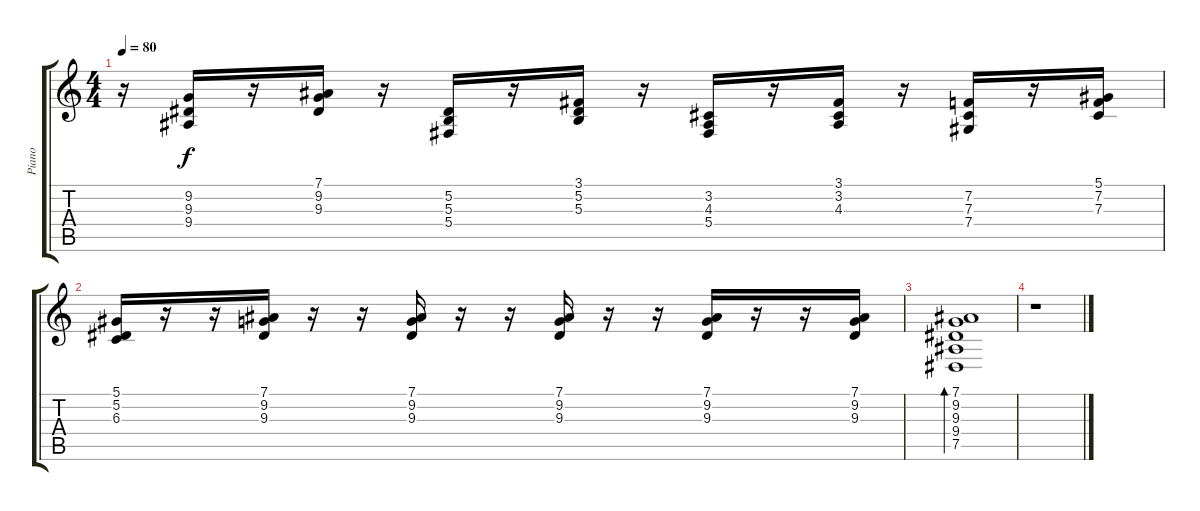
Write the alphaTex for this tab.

\track ("Piano" "Piano") {instrument brightacousticpiano}
\staff {score tabs}
\tuning (Eb4 Bb3 Gb3 Db3 Ab2 Eb2) {hide}
\ts (4 4)
\tempo 80
\clef g2
\ks c
r.16{dy f} (9.2 9.3 9.4).16 r.16 (7.1 9.2 9.3).16 r.16 (5.2 5.3 5.4).16 r.16 (3.1 5.2 5.3).16 r.16 (3.2 4.3 5.4).16 r.16 (3.1 3.2 4.3).16 r.16 (7.2 7.3 7.4).16 r.16 (5.1 7.2 7.3).16 |
(5.1 5.2 6.3).16 r.16 r.16 (7.1 9.2 9.3).16 r.16 r.16 (7.1 9.2 9.3).16 r.16 r.16 (7.1 9.2 9.3).16 r.16 r.16 (7.1 9.2 9.3).16 r.16 r.16 (7.1 9.2 9.3).16 |
(7.1 9.2 9.3 9.4 7.5).1{bd 480} |
r.1
